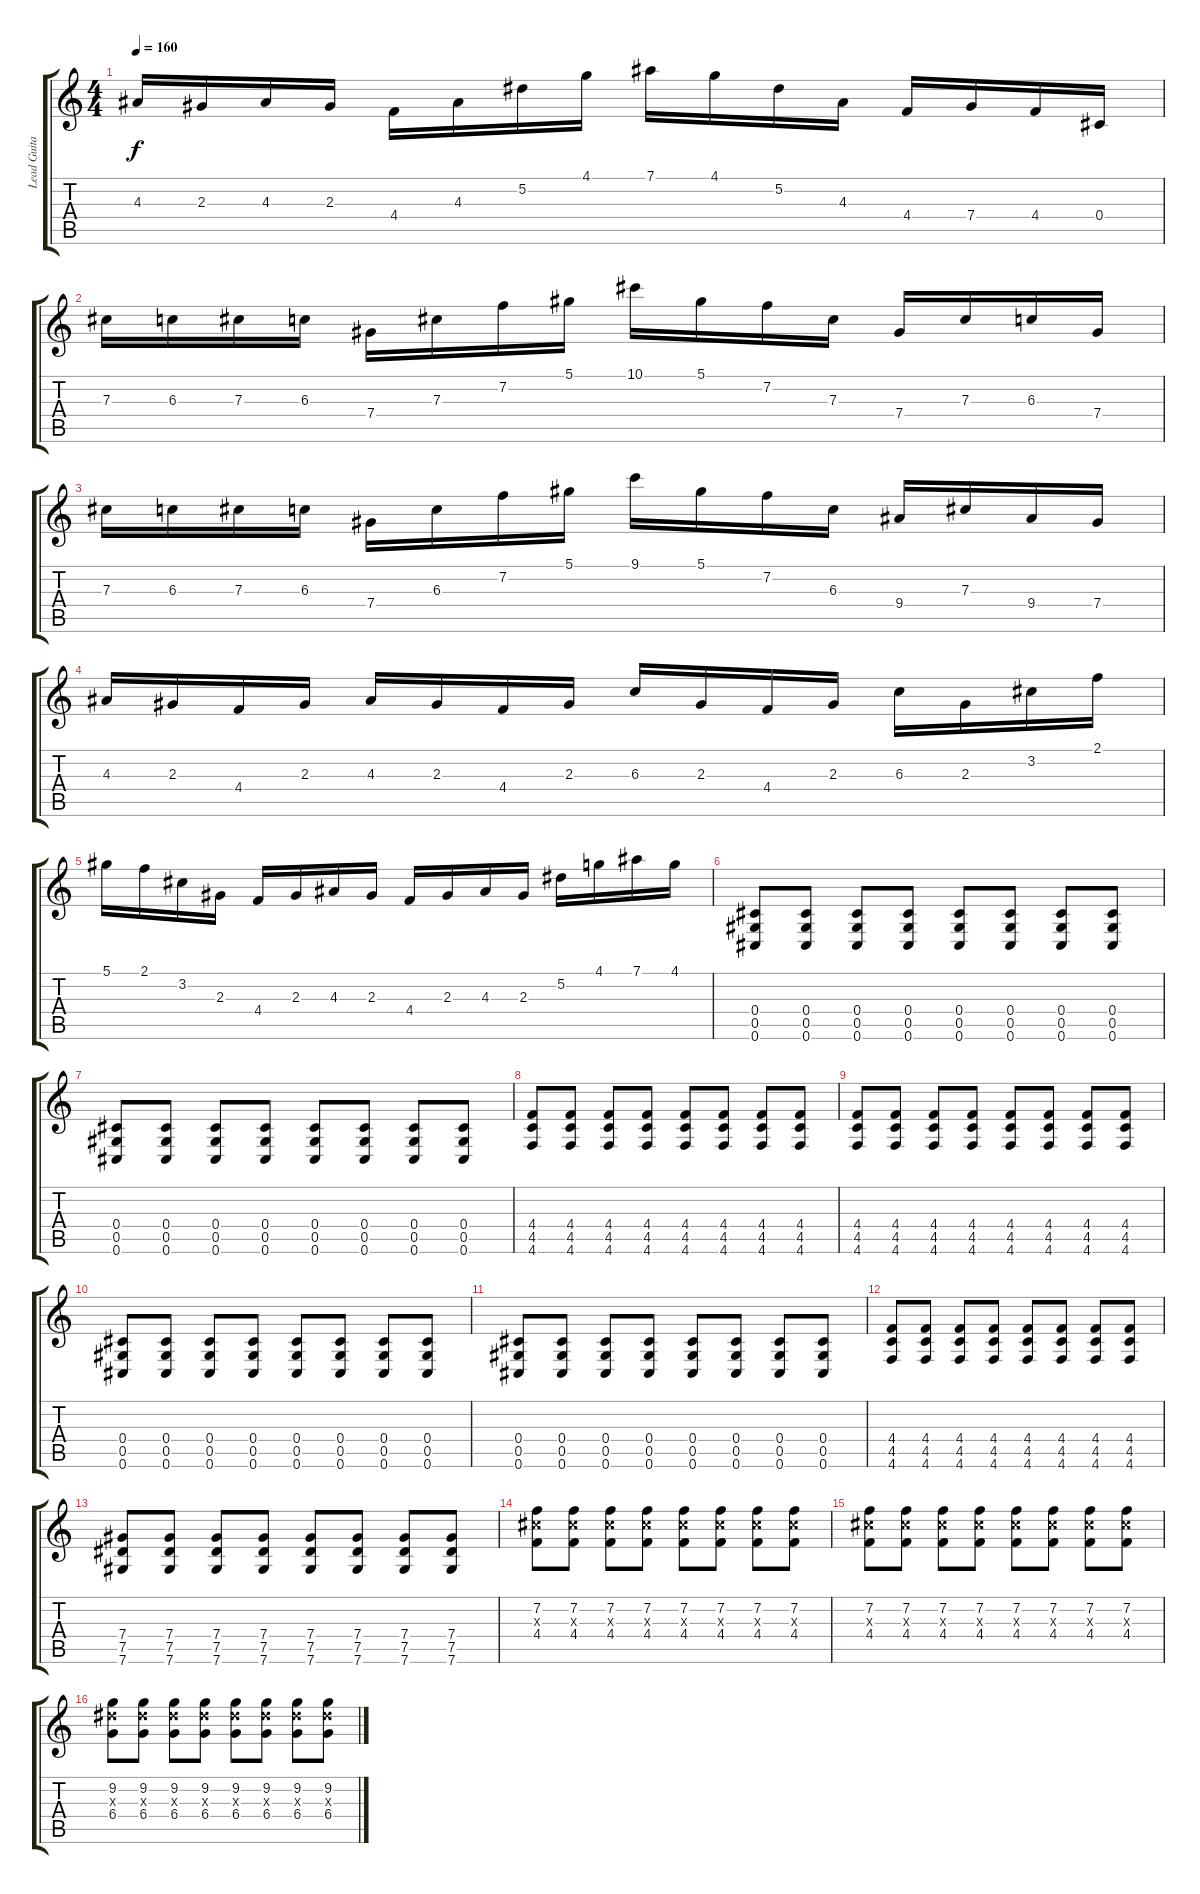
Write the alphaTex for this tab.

\track ("Lead Guitar (Drop C#)" "Lead Guita") {instrument distortionguitar}
\staff {score tabs}
\tuning (Eb4 Bb3 Gb3 Db3 Ab2 Db2) {hide}
\ts (4 4)
\tempo 160
\clef g2
\ks c
4.3.16{dy f} 2.3.16 4.3.16 2.3.16 4.4.16 4.3.16 5.2.16 4.1.16 7.1.16 4.1.16 5.2.16 4.3.16 4.4.16 7.4.16 4.4.16 0.4.16 |
7.3.16 6.3.16 7.3.16 6.3.16 7.4.16 7.3.16 7.2.16 5.1.16 10.1.16 5.1.16 7.2.16 7.3.16 7.4.16 7.3.16 6.3.16 7.4.16 |
7.3.16 6.3.16 7.3.16 6.3.16 7.4.16 6.3.16 7.2.16 5.1.16 9.1.16 5.1.16 7.2.16 6.3.16 9.4.16 7.3.16 9.4.16 7.4.16 |
4.3.16 2.3.16 4.4.16 2.3.16 4.3.16 2.3.16 4.4.16 2.3.16 6.3.16 2.3.16 4.4.16 2.3.16 6.3.16 2.3.16 3.2.16 2.1.16 |
5.1.16 2.1.16 3.2.16 2.3.16 4.4.16 2.3.16 4.3.16 2.3.16 4.4.16 2.3.16 4.3.16 2.3.16 5.2.16 4.1.16 7.1.16 4.1.16 |
(0.4 0.5 0.6).8 (0.4 0.5 0.6).8 (0.4 0.5 0.6).8 (0.4 0.5 0.6).8 (0.4 0.5 0.6).8 (0.4 0.5 0.6).8 (0.4 0.5 0.6).8 (0.4 0.5 0.6).8 |
(0.4 0.5 0.6).8 (0.4 0.5 0.6).8 (0.4 0.5 0.6).8 (0.4 0.5 0.6).8 (0.4 0.5 0.6).8 (0.4 0.5 0.6).8 (0.4 0.5 0.6).8 (0.4 0.5 0.6).8 |
(4.4 4.5 4.6).8 (4.4 4.5 4.6).8 (4.4 4.5 4.6).8 (4.4 4.5 4.6).8 (4.4 4.5 4.6).8 (4.4 4.5 4.6).8 (4.4 4.5 4.6).8 (4.4 4.5 4.6).8 |
(4.4 4.5 4.6).8 (4.4 4.5 4.6).8 (4.4 4.5 4.6).8 (4.4 4.5 4.6).8 (4.4 4.5 4.6).8 (4.4 4.5 4.6).8 (4.4 4.5 4.6).8 (4.4 4.5 4.6).8 |
(0.4 0.5 0.6).8 (0.4 0.5 0.6).8 (0.4 0.5 0.6).8 (0.4 0.5 0.6).8 (0.4 0.5 0.6).8 (0.4 0.5 0.6).8 (0.4 0.5 0.6).8 (0.4 0.5 0.6).8 |
(0.4 0.5 0.6).8 (0.4 0.5 0.6).8 (0.4 0.5 0.6).8 (0.4 0.5 0.6).8 (0.4 0.5 0.6).8 (0.4 0.5 0.6).8 (0.4 0.5 0.6).8 (0.4 0.5 0.6).8 |
(4.4 4.5 4.6).8 (4.4 4.5 4.6).8 (4.4 4.5 4.6).8 (4.4 4.5 4.6).8 (4.4 4.5 4.6).8 (4.4 4.5 4.6).8 (4.4 4.5 4.6).8 (4.4 4.5 4.6).8 |
(7.4 7.5 7.6).8 (7.4 7.5 7.6).8 (7.4 7.5 7.6).8 (7.4 7.5 7.6).8 (7.4 7.5 7.6).8 (7.4 7.5 7.6).8 (7.4 7.5 7.6).8 (7.4 7.5 7.6).8 |
(7.2 7.3{x} 4.4).8 (7.2 7.3{x} 4.4).8 (7.2 7.3{x} 4.4).8 (7.2 7.3{x} 4.4).8 (7.2 7.3{x} 4.4).8 (7.2 7.3{x} 4.4).8 (7.2 7.3{x} 4.4).8 (7.2 7.3{x} 4.4).8 |
(7.2 7.3{x} 4.4).8 (7.2 7.3{x} 4.4).8 (7.2 7.3{x} 4.4).8 (7.2 7.3{x} 4.4).8 (7.2 7.3{x} 4.4).8 (7.2 7.3{x} 4.4).8 (7.2 7.3{x} 4.4).8 (7.2 7.3{x} 4.4).8 |
(9.2 9.3{x} 6.4).8 (9.2 9.3{x} 6.4).8 (9.2 9.3{x} 6.4).8 (9.2 9.3{x} 6.4).8 (9.2 9.3{x} 6.4).8 (9.2 9.3{x} 6.4).8 (9.2 9.3{x} 6.4).8 (9.2 9.3{x} 6.4).8
